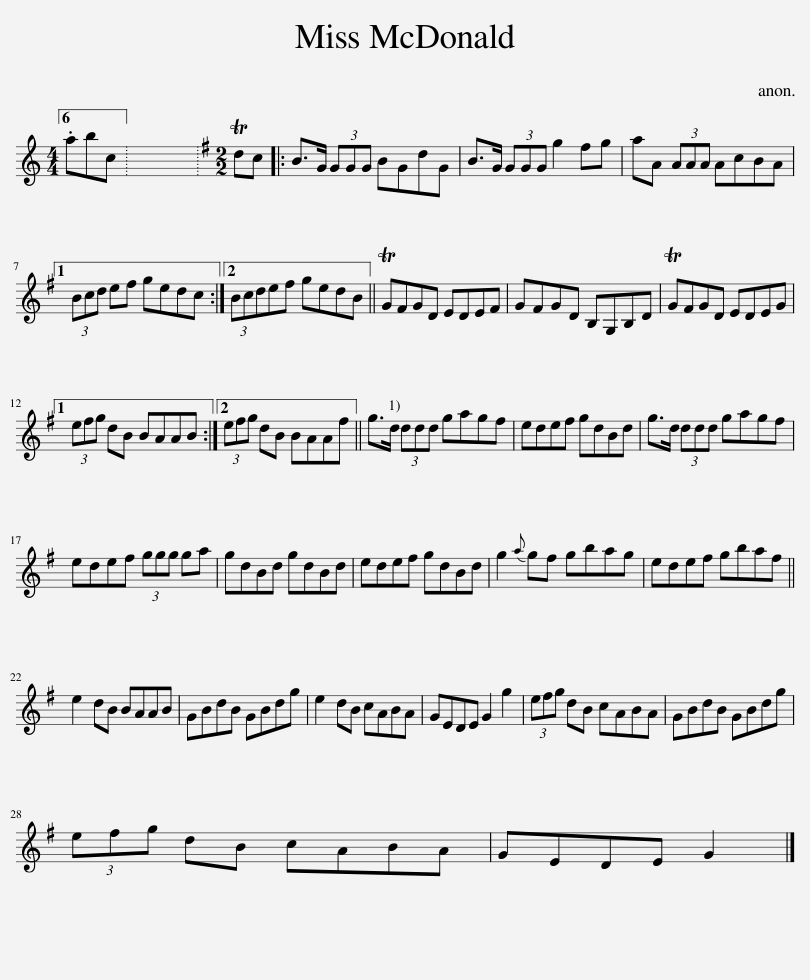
X:1
L:1/8
M:4/4
I:linebreak $
K:C
V:1 treble
V:1
 .abc || x8 |[K:G][M:2/2] Tdc |: B>G (3GGG BGdG | B>G (3GGG g2 fg | %5
 aA (3AAA AcBA |1$ (3Bcd ef gedc :|2 (3Bcdef gedB || TGFGD EDEF | GFGD B,G,B,D | %10
 TGFGD EDEG |1$ (3efg dB BAAB :|2 (3efg dB BAAf || g>d (3ddd gagf | edef gdBd | %15
 g>d (3ddd gagf |$ edef (3ggg ga | gdBd gdBd | edef gdBd | g2{a} gf gbag | %20
 edef gbaf ||$ e2 dB BAAB | GBdB GBdg | e2 dB cABA | GEDE G2 g2 | %25
 (3efg dB cABA | GBdB GBdg |$ (3efg dB cABA | GEDE G2 |] %29
